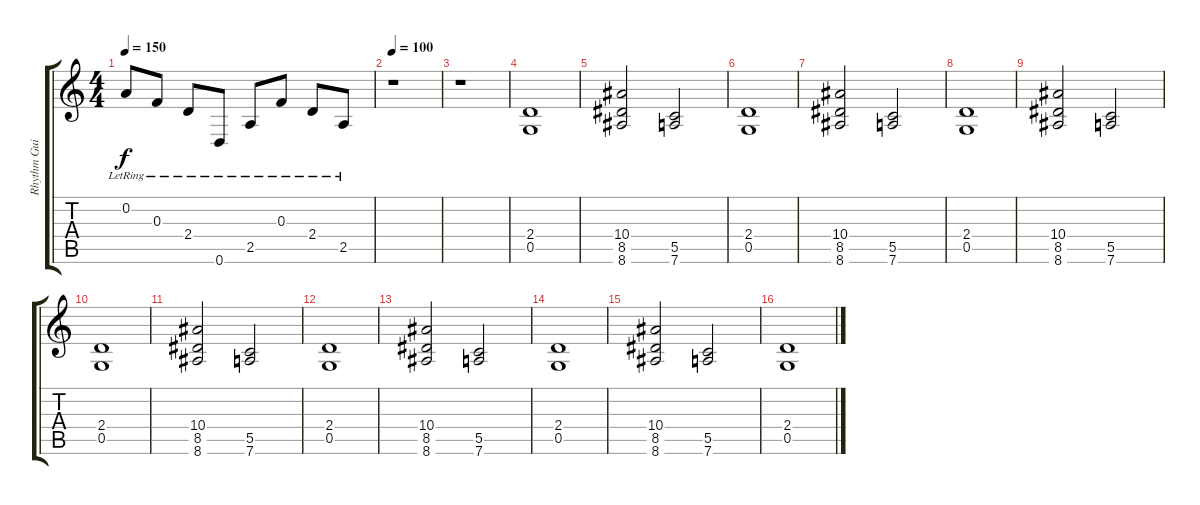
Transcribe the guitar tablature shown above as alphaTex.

\track ("Rhythm Guitar" "Rhythm Gui") {instrument distortionguitar}
\staff {score tabs}
\tuning (D4 A3 F3 C3 G2 D2) {hide}
\ts (4 4)
\tempo 150
\clef g2
\ks c
0.2{lr}.8{dy f} 0.3{lr}.8 2.4{lr}.8 0.6{lr}.8 2.5{lr}.8 0.3{lr}.8 2.4{lr}.8 2.5{lr}.8 |
\tempo 100
r.1{volume 0} |
r.1 |
(2.4 0.5).1{volume 15} |
(10.4 8.5 8.6).2 (5.5 7.6).2 |
(2.4 0.5).1 |
(10.4 8.5 8.6).2 (5.5 7.6).2 |
(2.4 0.5).1 |
(10.4 8.5 8.6).2 (5.5 7.6).2 |
(2.4 0.5).1 |
(10.4 8.5 8.6).2 (5.5 7.6).2 |
(2.4 0.5).1 |
(10.4 8.5 8.6).2 (5.5 7.6).2 |
(2.4 0.5).1 |
(10.4 8.5 8.6).2 (5.5 7.6).2 |
(2.4 0.5).1
